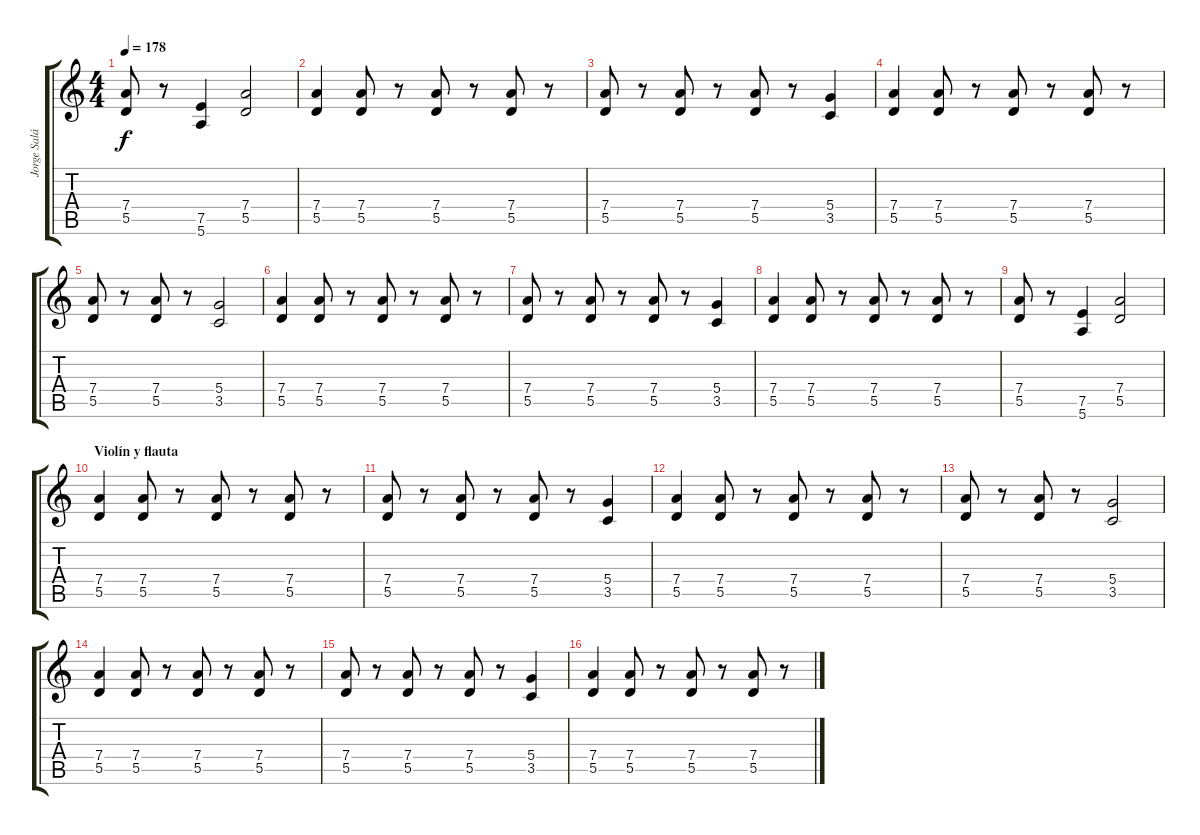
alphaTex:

\track ("Jorge Salán" "Jorge Salá") {instrument distortionguitar}
\staff {score tabs}
\tuning (E4 B3 G3 D3 A2 E2) {hide}
\ts (4 4)
\tempo 178
\clef g2
\ks c
(7.4 5.5).8{dy f} r.8 (7.5 5.6).4 (7.4 5.5).2 |
(7.4 5.5).4 (7.4 5.5).8 r.8 (7.4 5.5).8 r.8 (7.4 5.5).8 r.8 |
(7.4 5.5).8 r.8 (7.4 5.5).8 r.8 (7.4 5.5).8 r.8 (5.4 3.5).4 |
(7.4 5.5).4 (7.4 5.5).8 r.8 (7.4 5.5).8 r.8 (7.4 5.5).8 r.8 |
(7.4 5.5).8 r.8 (7.4 5.5).8 r.8 (5.4 3.5).2 |
(7.4 5.5).4 (7.4 5.5).8 r.8 (7.4 5.5).8 r.8 (7.4 5.5).8 r.8 |
(7.4 5.5).8 r.8 (7.4 5.5).8 r.8 (7.4 5.5).8 r.8 (5.4 3.5).4 |
(7.4 5.5).4 (7.4 5.5).8 r.8 (7.4 5.5).8 r.8 (7.4 5.5).8 r.8 |
(7.4 5.5).8 r.8 (7.5 5.6).4 (7.4 5.5).2 |
\section ("" "Violín y flauta")
(7.4 5.5).4 (7.4 5.5).8 r.8 (7.4 5.5).8 r.8 (7.4 5.5).8 r.8 |
(7.4 5.5).8 r.8 (7.4 5.5).8 r.8 (7.4 5.5).8 r.8 (5.4 3.5).4 |
(7.4 5.5).4 (7.4 5.5).8 r.8 (7.4 5.5).8 r.8 (7.4 5.5).8 r.8 |
(7.4 5.5).8 r.8 (7.4 5.5).8 r.8 (5.4 3.5).2 |
(7.4 5.5).4 (7.4 5.5).8 r.8 (7.4 5.5).8 r.8 (7.4 5.5).8 r.8 |
(7.4 5.5).8 r.8 (7.4 5.5).8 r.8 (7.4 5.5).8 r.8 (5.4 3.5).4 |
(7.4 5.5).4 (7.4 5.5).8 r.8 (7.4 5.5).8 r.8 (7.4 5.5).8 r.8
